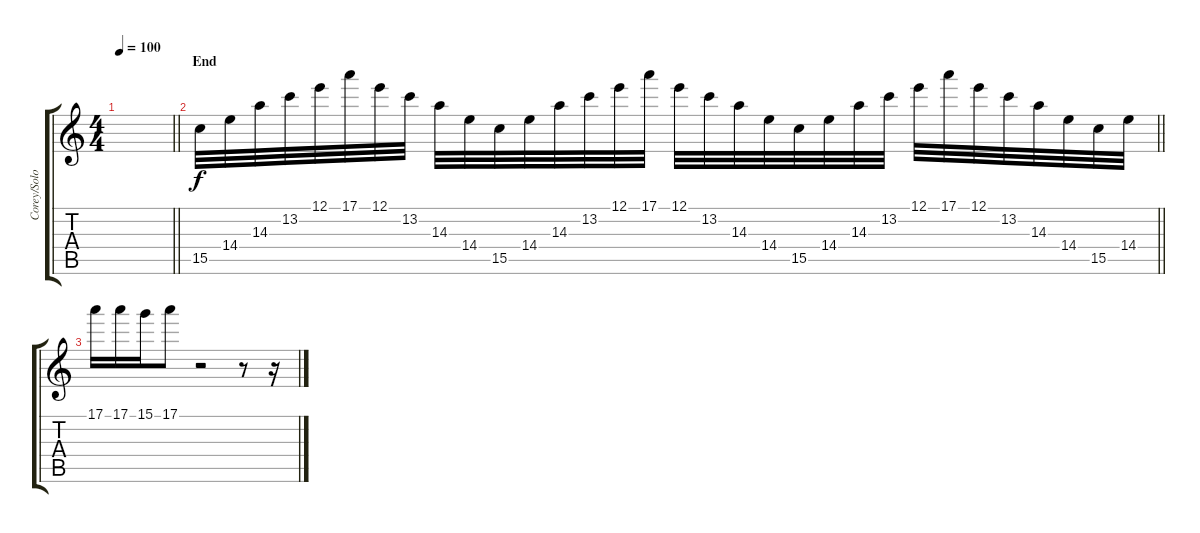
\track ("Corey/Solo" "Corey/Solo") {instrument distortionguitar}
\staff {score tabs}
\tuning (E4 B3 G3 D3 A2 E2) {hide}
\ts (4 4)
\tempo 100
\clef g2
\barLineRight lightlight
\ks c
|
\section ("" "End")
\barLineRight lightlight
15.5.32 14.4.32 14.3.32 13.2.32 12.1.32 17.1.32 12.1.32 13.2.32 14.3.32 14.4.32 15.5.32 14.4.32 14.3.32 13.2.32 12.1.32 17.1.32 12.1.32 13.2.32 14.3.32 14.4.32 15.5.32 14.4.32 14.3.32 13.2.32 12.1.32 17.1.32 12.1.32 13.2.32 14.3.32 14.4.32 15.5.32 14.4.32 |
17.1.16 17.1.16 15.1.16 17.1.8 r.2 r.8 r.16
